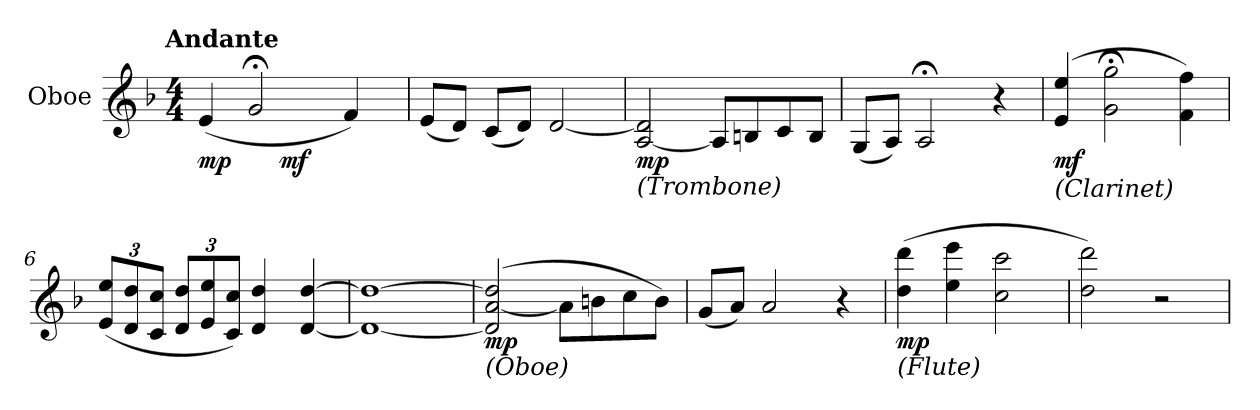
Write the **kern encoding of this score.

**kern	**dynam
*part1	*part1
*staff1	*staff1
*I"Oboe	*
*I'Ob.	*
*clefG2	*
*k[b-]	*
!!LO:TX:omd:t=Andante
*M4/4	*
*MM92	*
=1	=1
!	!LO:DY:b
*^	*
(<4e/	4.ryy	mp
2g;</	.	.
!	!	!LO:DY:b
.	2ryy	mf
4f/)	.	.
.	8ryy	.
*v	*v	*
=2	=2
(<8e/L	.
8d/J)	.
(<8c/L	.
8d/J)	.
[2d/	.
=3	=3
!LO:TX:b:i:t=(Trombone)	!
!	!LO:DY:b
[2A/ 2d]/	mp
8A/L]	.
8Bn/	.
8c/	.
8B/J	.
=4	=4
(<8G/L	.
8A/J)	.
2A;</	.
4r	.
=5	=5
!LO:TX:b:i:t=(Clarinet)	!
!	!LO:DY:b
(>4e/ 4ee/	mf
2g;<\ 2gg;<\	.
4f\ 4ff\)	.
=6	=6
*Xbrackettup	*
(<12e/ 12ee/L	.
12d/ 12dd/	.
12c/ 12cc/J	.
12d/ 12dd/L	.
12e/ 12ee/	.
12c/ 12cc/J)	.
4d/ 4dd/	.
[4d/ [4dd/	.
=7	=7
1d_ 1dd_	.
=8	=8
!LO:TX:b:i:t=(Oboe)	!
!	!LO:DY:b
(>2d]/ [2a/ 2dd]/	mp
8a\L]	.
8bn\	.
8cc\	.
8b\J)	.
=9	=9
(<8g/L	.
8a/J)	.
2a/	.
4r	.
=10	=10
!LO:TX:b:i:t=(Flute)	!
!	!LO:DY:b
(>4dd\ 4ddd\	mp
4ee\ 4eee\	.
2cc\ 2ccc\	.
=11	=11
2dd\ 2ddd\)	.
2r	.
=	=
*-	*-
